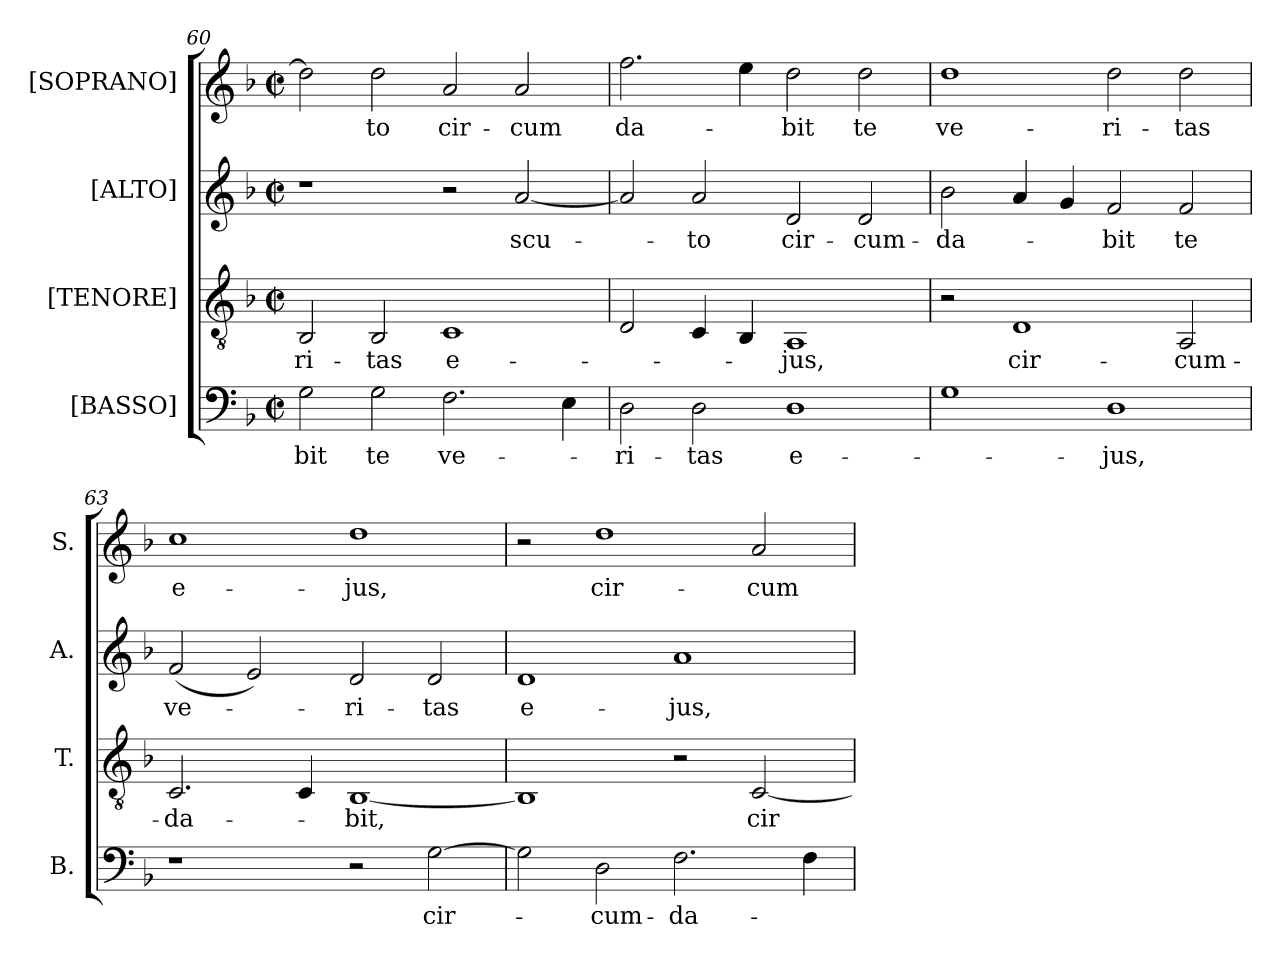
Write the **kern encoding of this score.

**kern	**text	**kern	**text	**kern	**text	**kern	**text
*part4	*part4	*part3	*part3	*part2	*part2	*part1	*part1
*staff4	*staff4	*staff3	*staff3	*staff2	*staff2	*staff1	*staff1
*I"[BASSO]	*	*I"[TENORE]	*	*I"[ALTO]	*	*I"[SOPRANO]	*
*I'B.	*	*I'T.	*	*I'A.	*	*I'S.	*
!!LO:PB:g=z
*clefF4	*	*clefGv2	*	*clefG2	*	*clefG2	*
*k[b-]	*	*k[b-]	*	*k[b-]	*	*k[b-]	*
*d:	*	*d:	*	*d:	*	*d:	*
*M2/2	*	*M2/2	*	*M2/2	*	*M2/2	*
*met(c|)	*	*met(c|)	*	*met(c|)	*	*met(c|)	*
=60	=60	=60	=60	=60	=60	=60	=60
!	!LO:LY:b:color=#000000	!	!	!	!	!	!
!	!	!	!LO:LY:b:color=#000000	!	!	!	!
2Gi\	-bit	2BB-i/	-ri-	1r	.	2ddi\]	.
!	!LO:LY:b:color=#000000	!	!	!	!	!	!
!	!	!	!LO:LY:b:color=#000000	!	!	!	!
!	!	!	!	!	!	!	!LO:LY:b:color=#000000
2Gi\	te	2BB-i/	-tas	.	.	2ddi\	-to
!	!LO:LY:b:color=#000000	!	!	!	!	!	!
!	!	!	!LO:LY:b:color=#000000	!	!	!	!
!	!	!	!	!	!	!	!LO:LY:b:color=#000000
2.Fi\	ve-	1Ci	e-	2r	.	2ai/	cir-
!	!	!	!	!	!LO:LY:b:color=#000000	!	!
!	!	!	!	!	!	!	!LO:LY:b:color=#000000
.	.	.	.	[<2ai/	scu-	2ai/	-cum
4Ei\	.	.	.	.	.	.	.
=61	=61	=61	=61	=61	=61	=61	=61
!	!LO:LY:b:color=#000000	!	!	!	!	!	!
!	!	!	!	!	!	!	!LO:LY:b:color=#000000
2Di\	-ri-	2Di/	.	2ai/]	.	2.ffi\	da-
!	!LO:LY:b:color=#000000	!	!	!	!	!	!
!	!	!	!	!	!LO:LY:b:color=#000000	!	!
2Di\	-tas	4Ci/	.	2ai/	-to	.	.
.	.	4BB-i/	.	.	.	4eei\	.
!	!LO:LY:b:color=#000000	!	!	!	!	!	!
!	!	!	!LO:LY:b:color=#000000	!	!	!	!
!	!	!	!	!	!LO:LY:b:color=#000000	!	!
!	!	!	!	!	!	!	!LO:LY:b:color=#000000
1Di	e-	1AAi	-jus,	2di/	cir-	2ddi\	-bit
!	!	!	!	!	!LO:LY:b:color=#000000	!	!
!	!	!	!	!	!	!	!LO:LY:b:color=#000000
.	.	.	.	2di/	-cum-	2ddi\	te
=62	=62	=62	=62	=62	=62	=62	=62
!	!	!	!	!	!LO:LY:b:color=#000000	!	!
!	!	!	!	!	!	!	!LO:LY:b:color=#000000
1Gi	.	2r	.	2b-i\	-da-	1ddi	ve-
!	!	!	!LO:LY:b:color=#000000	!	!	!	!
.	.	1Di	cir-	4ai/	.	.	.
.	.	.	.	4gi/	.	.	.
!	!LO:LY:b:color=#000000	!	!	!	!	!	!
!	!	!	!	!	!LO:LY:b:color=#000000	!	!
!	!	!	!	!	!	!	!LO:LY:b:color=#000000
1Di	-jus,	.	.	2fi/	-bit	2ddi\	-ri-
!	!	!	!LO:LY:b:color=#000000	!	!	!	!
!	!	!	!	!	!LO:LY:b:color=#000000	!	!
!	!	!	!	!	!	!	!LO:LY:b:color=#000000
.	.	2AAi/	-cum-	2fi/	te	2ddi\	-tas
=63	=63	=63	=63	=63	=63	=63	=63
!	!	!	!LO:LY:b:color=#000000	!	!	!	!
!	!	!	!	!	!LO:LY:b:color=#000000	!	!
!	!	!	!	!	!	!	!LO:LY:b:color=#000000
1r	.	2.Ci/	-da-	(2fi/	ve-	1cci	e-
.	.	.	.	2ei/)	.	.	.
.	.	4Ci/	.	.	.	.	.
!	!	!	!LO:LY:b:color=#000000	!	!	!	!
!	!	!	!	!	!LO:LY:b:color=#000000	!	!
!	!	!	!	!	!	!	!LO:LY:b:color=#000000
2r	.	[<1BB-i	-bit,	2di/	-ri-	1ddi	-jus,
!	!LO:LY:b:color=#000000	!	!	!	!	!	!
!	!	!	!	!	!LO:LY:b:color=#000000	!	!
[>2Gi\	cir-	.	.	2di/	-tas	.	.
!!LO:LB:g=z
=64	=64	=64	=64	=64	=64	=64	=64
!	!	!	!	!	!LO:LY:b:color=#000000	!	!
2Gi\]	.	1BB-i]	.	1di	e-	2r	.
!	!LO:LY:b:color=#000000	!	!	!	!	!	!
!	!	!	!	!	!	!	!LO:LY:b:color=#000000
2Di\	-cum-	.	.	.	.	1ddi	cir-
!	!LO:LY:b:color=#000000	!	!	!	!	!	!
!	!	!	!	!	!LO:LY:b:color=#000000	!	!
2.Fi\	-da-	2r	.	1ai	-jus,	.	.
!	!	!	!LO:LY:b:color=#000000	!	!	!	!
!	!	!	!	!	!	!	!LO:LY:b:color=#000000
.	.	[<2Ci/	cir-	.	.	2ai/	-cum-
4Fi\	.	.	.	.	.	.	.
=	=	=	=	=	=	=	=
*-	*-	*-	*-	*-	*-	*-	*-
